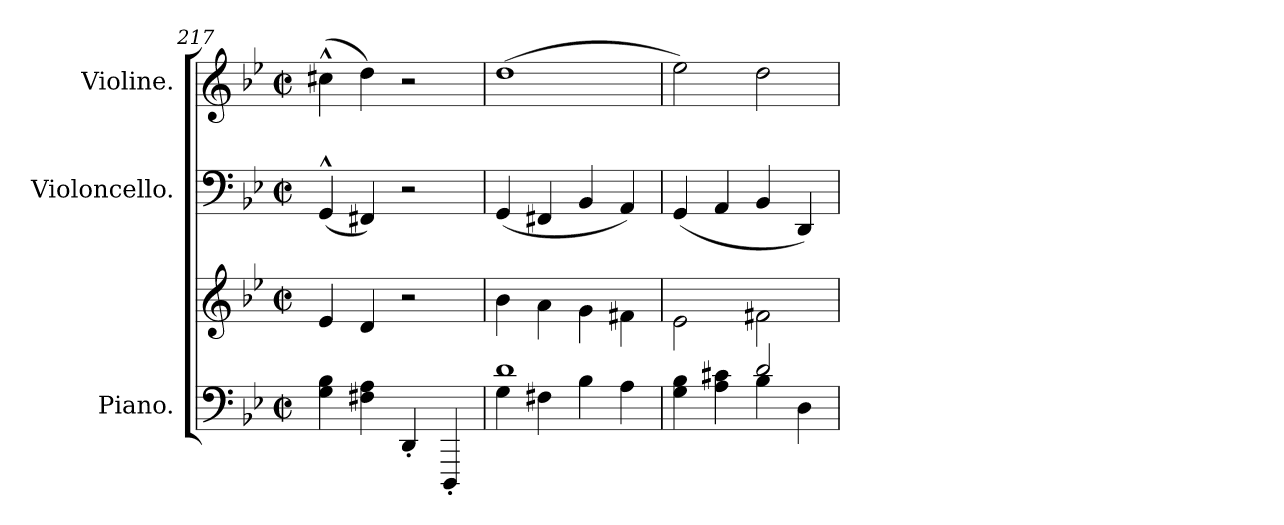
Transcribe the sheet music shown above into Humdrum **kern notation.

**kern	**kern	**kern	**kern
*part3	*part3	*part2	*part1
*staff4	*staff3	*staff2	*staff1
*I"Piano.	*	*I"Violoncello.	*I"Violine.
*	*	*I'vlc	*I'vl
*clefF4	*clefG2	*clefF4	*clefG2
*k[b-e-]	*k[b-e-]	*k[b-e-]	*k[b-e-]
*g:	*g:	*g:	*g:
*M2/2	*M2/2	*M2/2	*M2/2
*met(c|)	*met(c|)	*met(c|)	*met(c|)
=217	=217	=217	=217
4G\ 4B-\	4e-/	(4GG^^</	(4cc#X^^\
4F#X\ 4A\	4d/	4FF#X/)	4dd\)
4DD'/	2r	2r	2r
4DDD'/	.	.	.
=218	=218	=218	=218
*^	*	*	*
1d/	4G\	4b-\	(4GG/	(1dd\
.	4F#X\	4a\	4FF#X/	.
.	4B-\	4g\	4BB-/	.
.	4A\	4f#X\	4AA/)	.
=219	=219	=219	=219	=219
4G\ 4B-\	4ryy	2e-\	(4GG/	2ee-\)
4A\ 4c#X\	4ryy	.	4AA/	.
2d/	4B-\	2f#X\	4BB-/	2dd\
.	4D\	.	4DD/)	.
*v	*v	*	*	*
=	=	=	=
*-	*-	*-	*-
